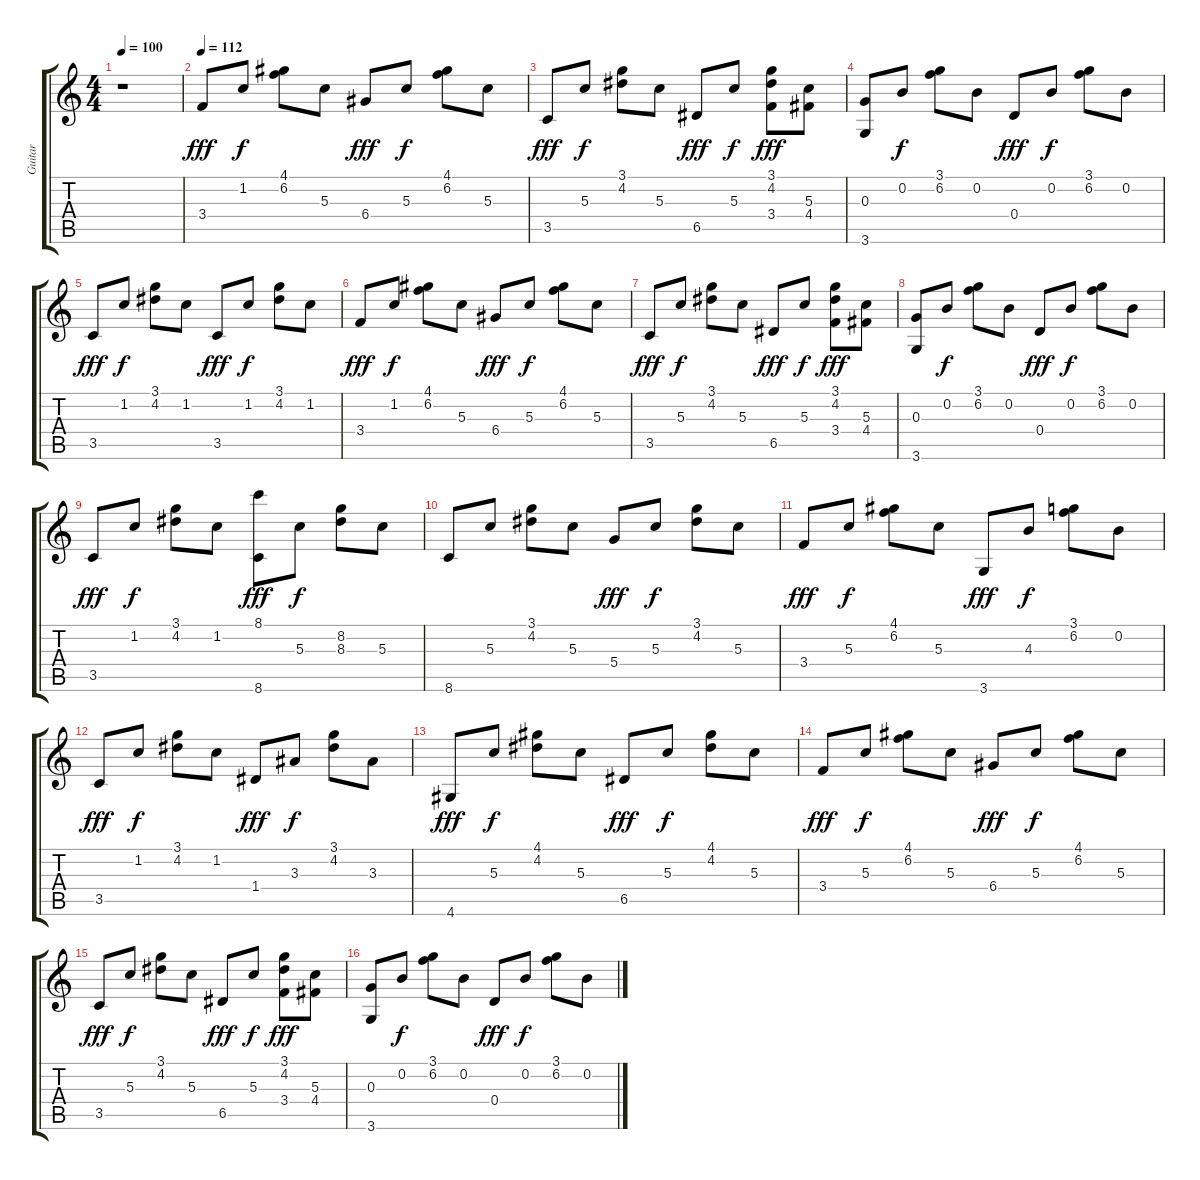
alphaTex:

\track ("Guitar" "Guitar") {instrument acousticguitarsteel}
\staff {score tabs}
\tuning (E4 B3 G3 D3 A2 E2) {hide}
\ts (4 4)
\tempo 100
\clef g2
\ks c
r.1{dy fff instrument acousticguitarsteel} |
\tempo 112
3.4.8 1.2.8{dy f} (4.1 6.2).8 5.3.8 6.4.8{dy fff} 5.3.8{dy f} (4.1 6.2).8 5.3.8 |
3.5.8{dy fff} 5.3.8{dy f} (3.1 4.2).8 5.3.8 6.5.8{dy fff} 5.3.8{dy f} (3.1 4.2 3.4).8{dy fff} (5.3 4.4).8 |
(0.3 3.6).8 0.2.8{dy f} (3.1 6.2).8 0.2.8 0.4.8{dy fff} 0.2.8{dy f} (3.1 6.2).8 0.2.8 |
3.5.8{dy fff} 1.2.8{dy f} (3.1 4.2).8 1.2.8 3.5.8{dy fff} 1.2.8{dy f} (3.1 4.2).8 1.2.8 |
3.4.8{dy fff} 1.2.8{dy f} (4.1 6.2).8 5.3.8 6.4.8{dy fff} 5.3.8{dy f} (4.1 6.2).8 5.3.8 |
3.5.8{dy fff} 5.3.8{dy f} (3.1 4.2).8 5.3.8 6.5.8{dy fff} 5.3.8{dy f} (3.1 4.2 3.4).8{dy fff} (5.3 4.4).8 |
(0.3 3.6).8 0.2.8{dy f} (3.1 6.2).8 0.2.8 0.4.8{dy fff} 0.2.8{dy f} (3.1 6.2).8 0.2.8 |
3.5.8{dy fff} 1.2.8{dy f} (3.1 4.2).8 1.2.8 (8.1 8.6).8{dy fff} 5.3.8{dy f} (8.2 8.3).8 5.3.8 |
8.6.8 5.3.8 (3.1 4.2).8 5.3.8 5.4.8{dy fff} 5.3.8{dy f} (3.1 4.2).8 5.3.8 |
3.4.8{dy fff} 5.3.8{dy f} (4.1 6.2).8 5.3.8 3.6.8{dy fff} 4.3.8{dy f} (3.1 6.2).8 0.2.8 |
3.5.8{dy fff} 1.2.8{dy f} (3.1 4.2).8 1.2.8 1.4.8{dy fff} 3.3.8{dy f} (3.1 4.2).8 3.3.8 |
4.6.8{dy fff} 5.3.8{dy f} (4.1 4.2).8 5.3.8 6.5.8{dy fff} 5.3.8{dy f} (4.1 4.2).8 5.3.8 |
3.4.8{dy fff} 5.3.8{dy f} (4.1 6.2).8 5.3.8 6.4.8{dy fff} 5.3.8{dy f} (4.1 6.2).8 5.3.8 |
3.5.8{dy fff} 5.3.8{dy f} (3.1 4.2).8 5.3.8 6.5.8{dy fff} 5.3.8{dy f} (3.1 4.2 3.4).8{dy fff} (5.3 4.4).8 |
(0.3 3.6).8 0.2.8{dy f} (3.1 6.2).8 0.2.8 0.4.8{dy fff} 0.2.8{dy f} (3.1 6.2).8 0.2.8
